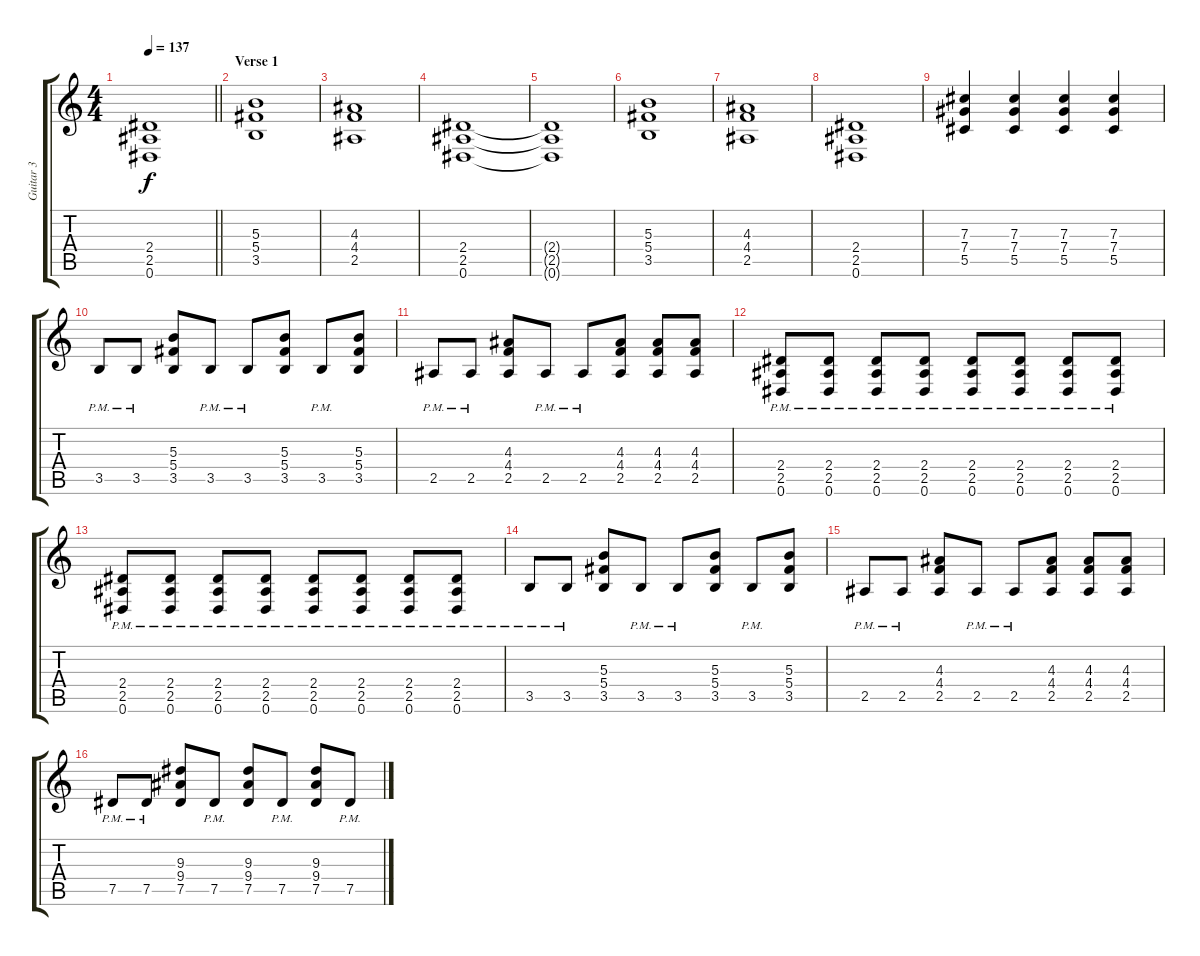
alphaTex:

\track ("Guitar 3" "Guitar 3") {instrument distortionguitar}
\staff {score tabs}
\tuning (Eb4 Bb3 Gb3 Db3 Ab2 Eb2) {hide}
\ts (4 4)
\tempo 137
\clef g2
\barLineRight lightlight
\ks c
(2.4{t} 2.5{t} 0.6{t}).1{dy f} |
\section ("" "Verse 1")
(5.3 5.4 3.5).1 |
(4.3 4.4 2.5).1 |
(2.4 2.5 0.6).1 |
(2.4{t} 2.5{t} 0.6{t}).1 |
(5.3 5.4 3.5).1 |
(4.3 4.4 2.5).1 |
(2.4 2.5 0.6).1 |
(7.3 7.4 5.5).4 (7.3 7.4 5.5).4 (7.3 7.4 5.5).4 (7.3 7.4 5.5).4 |
3.5{pm}.8 3.5{pm}.8 (5.3 5.4 3.5).8 3.5{pm}.8 3.5{pm}.8 (5.3 5.4 3.5).8 3.5{pm}.8 (5.3 5.4 3.5).8 |
2.5{pm}.8 2.5{pm}.8 (4.3 4.4 2.5).8 2.5{pm}.8 2.5{pm}.8 (4.3 4.4 2.5).8 (4.3 4.4 2.5).8 (4.3 4.4 2.5).8 |
(2.4{pm} 2.5{pm} 0.6{pm}).8 (2.4{pm} 2.5{pm} 0.6{pm}).8 (2.4{pm} 2.5{pm} 0.6{pm}).8 (2.4{pm} 2.5{pm} 0.6{pm}).8 (2.4{pm} 2.5{pm} 0.6{pm}).8 (2.4{pm} 2.5{pm} 0.6{pm}).8 (2.4{pm} 2.5{pm} 0.6{pm}).8 (2.4{pm} 2.5{pm} 0.6{pm}).8 |
(2.4{pm} 2.5{pm} 0.6{pm}).8 (2.4{pm} 2.5{pm} 0.6{pm}).8 (2.4{pm} 2.5{pm} 0.6{pm}).8 (2.4{pm} 2.5{pm} 0.6{pm}).8 (2.4{pm} 2.5{pm} 0.6{pm}).8 (2.4{pm} 2.5{pm} 0.6{pm}).8 (2.4{pm} 2.5{pm} 0.6{pm}).8 (2.4{pm} 2.5{pm} 0.6{pm}).8 |
3.5{pm}.8 3.5{pm}.8 (5.3 5.4 3.5).8 3.5{pm}.8 3.5{pm}.8 (5.3 5.4 3.5).8 3.5{pm}.8 (5.3 5.4 3.5).8 |
2.5{pm}.8 2.5{pm}.8 (4.3 4.4 2.5).8 2.5{pm}.8 2.5{pm}.8 (4.3 4.4 2.5).8 (4.3 4.4 2.5).8 (4.3 4.4 2.5).8 |
7.5{pm}.8 7.5{pm}.8 (9.3 9.4 7.5).8 7.5{pm}.8 (9.3 9.4 7.5).8 7.5{pm}.8 (9.3 9.4 7.5).8 7.5{pm}.8
